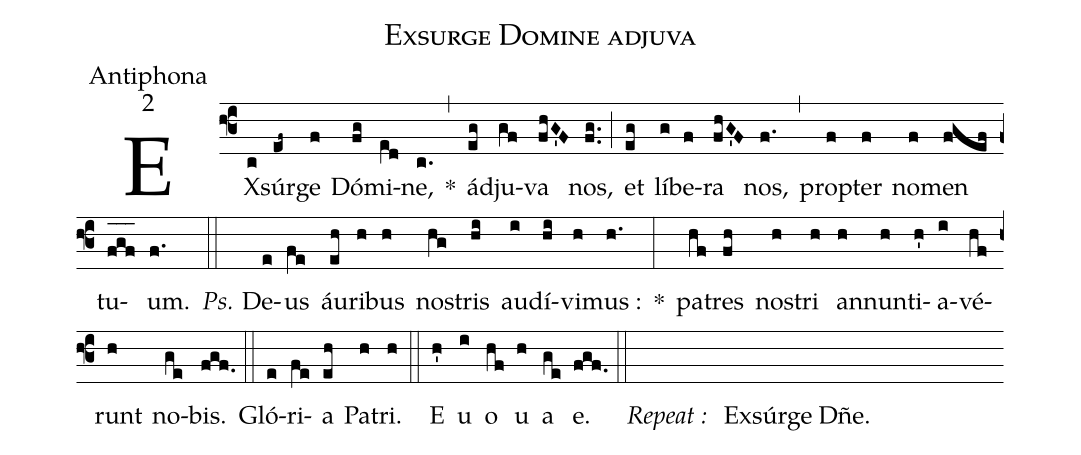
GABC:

name:Exsurge Domine adjuva;
office-part:Antiphona;
mode:2;
%%
(f3) EX(c)súr(ef~)ge(f) Dó(fg)mi(e[ll:1]d)ne,(c.) *(,) ád(eg)ju(gf)va(fhG'F) nos,(fg..) (;) et(eg) lí(g)be(f)ra(fhG'F) nos,(f.) (,) pro(f)pter(f) no(f)men(fgef) tu(f_[oh:h]g_[oh:h]f_[oh:h])um.(f.) (::)
<i>Ps.</i> De(e)us(fe) áu(eh)ri(h)bus(h) no(hg)stris(hi) au(i)dí(hi)vi(h)mus :(h.) *(:) pa(hf)tres(fh) no(h)stri(h) an(h)nun(h)ti(h')a(i)vé(hf)runt(h) no(ge)bis.(fgf.) (::)
Gló(e)ri(fe)a(eh) Pa(h)tri.(h) (::) <eu>E(h') u(i) o(hf) u(h) a(ge) e.</eu>(fgf.) (::) () <i>Repeat : </i> Exsúrge Dñe.()
